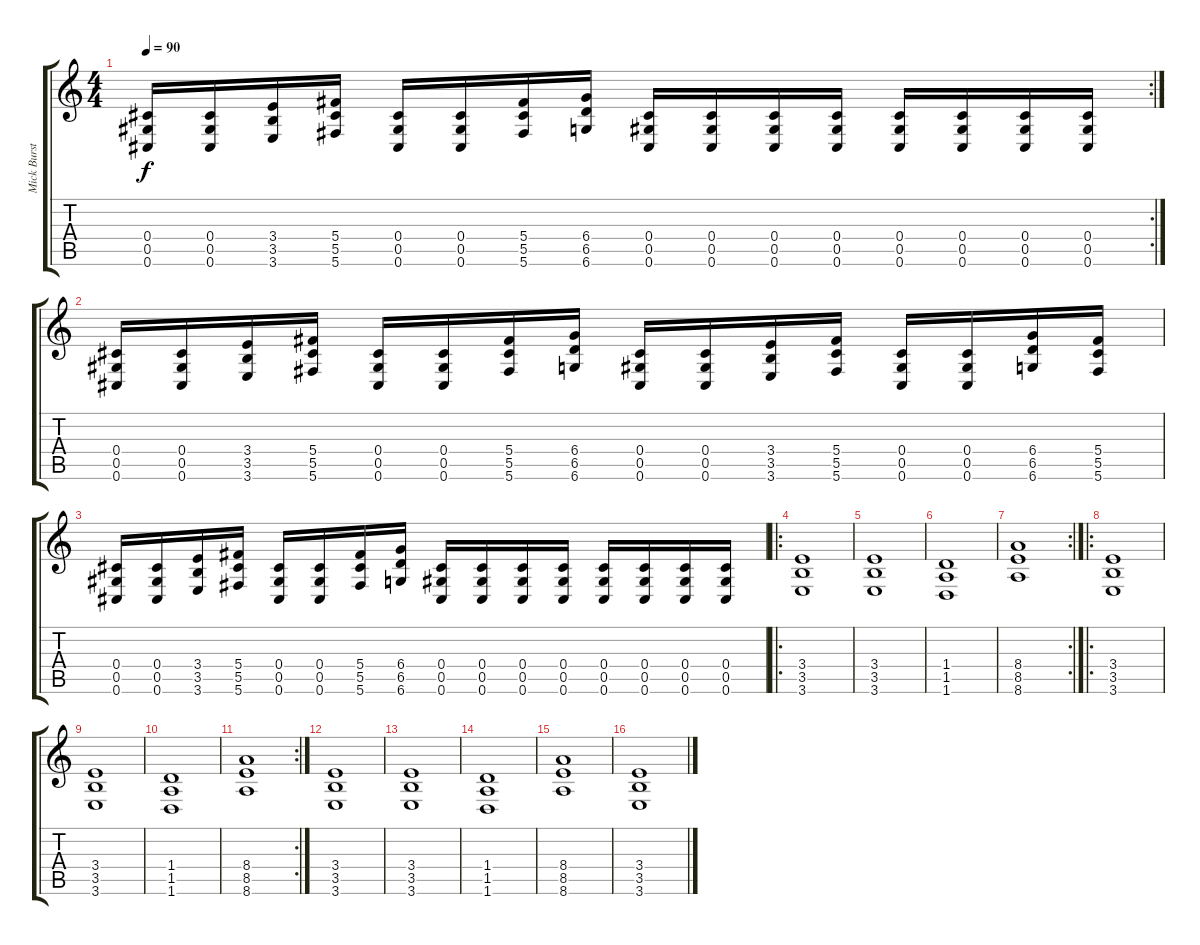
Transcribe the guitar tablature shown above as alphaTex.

\track ("Mick Burston" "Mick Burst") {instrument overdrivenguitar}
\staff {score tabs}
\tuning (Eb4 Bb3 Gb3 Db3 Ab2 Db2) {hide}
\rc 2
\ts (4 4)
\tempo 90
\clef g2
\ks c
(0.4 0.5 0.6).16{dy f} (0.4 0.5 0.6).16 (3.4 3.5 3.6).16 (5.4 5.5 5.6).16 (0.4 0.5 0.6).16 (0.4 0.5 0.6).16 (5.4 5.5 5.6).16 (6.4 6.5 6.6).16 (0.4 0.5 0.6).16 (0.4 0.5 0.6).16 (0.4 0.5 0.6).16 (0.4 0.5 0.6).16 (0.4 0.5 0.6).16 (0.4 0.5 0.6).16 (0.4 0.5 0.6).16 (0.4 0.5 0.6).16 |
(0.4 0.5 0.6).16 (0.4 0.5 0.6).16 (3.4 3.5 3.6).16 (5.4 5.5 5.6).16 (0.4 0.5 0.6).16 (0.4 0.5 0.6).16 (5.4 5.5 5.6).16 (6.4 6.5 6.6).16 (0.4 0.5 0.6).16 (0.4 0.5 0.6).16 (3.4 3.5 3.6).16 (5.4 5.5 5.6).16 (0.4 0.5 0.6).16 (0.4 0.5 0.6).16 (6.4 6.5 6.6).16 (5.4 5.5 5.6).16 |
(0.4 0.5 0.6).16 (0.4 0.5 0.6).16 (3.4 3.5 3.6).16 (5.4 5.5 5.6).16 (0.4 0.5 0.6).16 (0.4 0.5 0.6).16 (5.4 5.5 5.6).16 (6.4 6.5 6.6).16 (0.4 0.5 0.6).16 (0.4 0.5 0.6).16 (0.4 0.5 0.6).16 (0.4 0.5 0.6).16 (0.4 0.5 0.6).16 (0.4 0.5 0.6).16 (0.4 0.5 0.6).16 (0.4 0.5 0.6).16 |
\ro
(3.4 3.5 3.6).1 |
(3.4 3.5 3.6).1 |
(1.4 1.5 1.6).1 |
\rc 2
(8.4 8.5 8.6).1 |
\ro
(3.4 3.5 3.6).1 |
(3.4 3.5 3.6).1 |
(1.4 1.5 1.6).1 |
\rc 2
(8.4 8.5 8.6).1 |
(3.4 3.5 3.6).1 |
(3.4 3.5 3.6).1 |
(1.4 1.5 1.6).1 |
(8.4 8.5 8.6).1 |
(3.4 3.5 3.6).1
